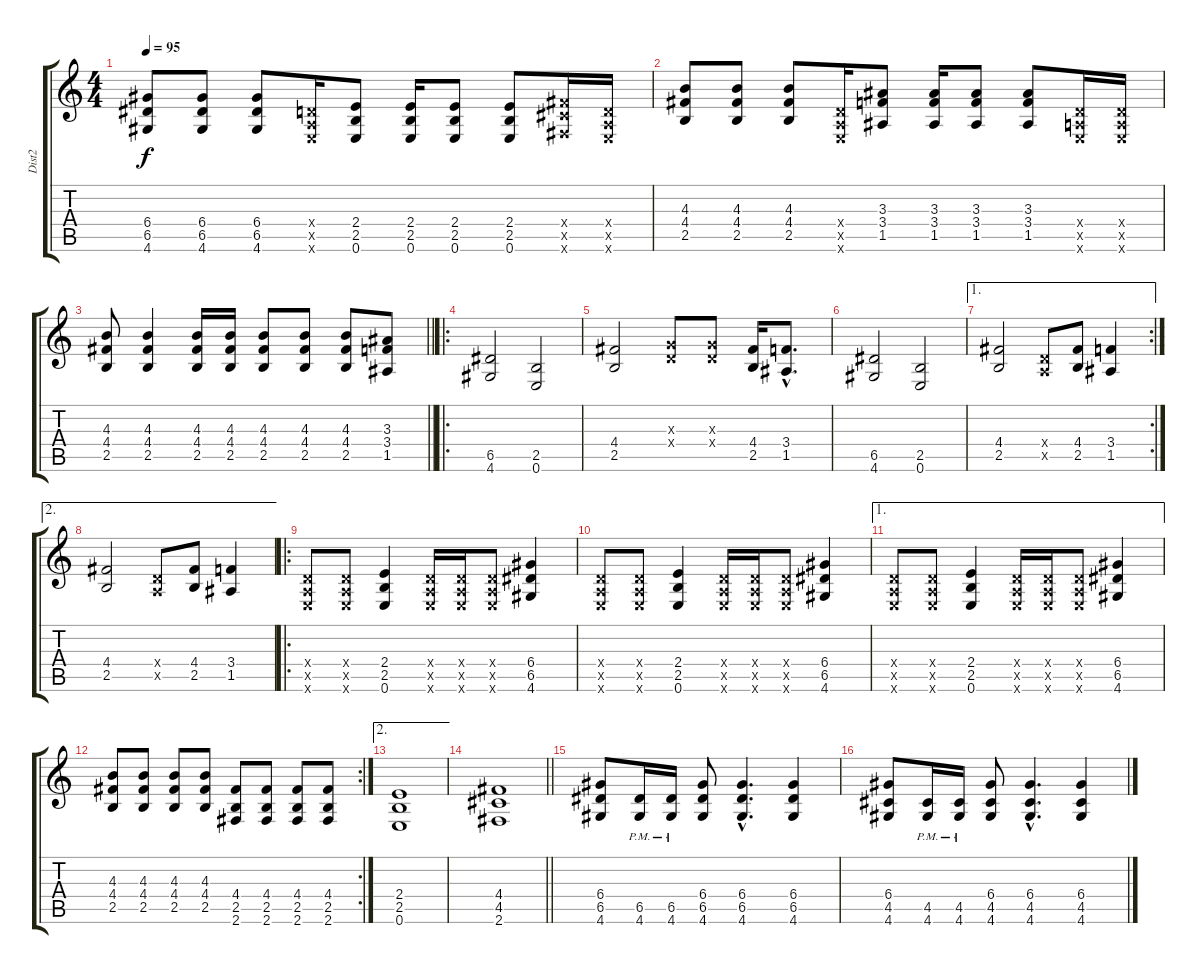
\track ("Dist2" "Dist2") {instrument distortionguitar}
\staff {score tabs}
\tuning (E4 B3 G3 D3 A2 E2) {hide}
\ts (4 4)
\tempo 95
\clef g2
\ks c
(6.4 6.5 4.6).8{dy f} (6.4 6.5 4.6).8 (6.4 6.5 4.6).8 (0.4{x} 0.5{x} 0.6{x}).16 (2.4 2.5 0.6).8 (2.4 2.5 0.6).16 (2.4 2.5 0.6).8 (2.4 2.5 0.6).8 (4.4{x} 4.5{x} 2.6{x}).16 (0.4{x} 0.5{x} 0.6{x}).16 |
(4.3 4.4 2.5).8 (4.3 4.4 2.5).8 (4.3 4.4 2.5).8 (0.4{x} 0.5{x} 0.6{x}).16 (3.3 3.4 1.5).8 (3.3 3.4 1.5).16 (3.3 3.4 1.5).8 (3.3 3.4 1.5).8 (0.4{x} 0.5{x} 0.6{x}).16 (0.4{x} 0.5{x} 0.6{x}).16 |
\barLineRight lightlight
(4.3 4.4 2.5).8 (4.3 4.4 2.5).4 (4.3 4.4 2.5).16 (4.3 4.4 2.5).16 (4.3 4.4 2.5).8 (4.3 4.4 2.5).8 (4.3 4.4 2.5).8 (3.3 3.4 1.5).8 |
\ro
(6.5 4.6).2 (2.5 0.6).2 |
(4.4 2.5).2 (0.3{x} 0.4{x}).8 (0.3{x} 0.4{x}).8 (4.4 2.5).16 (3.4{hac} 1.5{hac}).8{d} |
(6.5 4.6).2 (2.5 0.6).2 |
\ae 1
\rc 2
(4.4 2.5).2 (0.4{x} 0.5{x}).8 (4.4 2.5).8 (3.4 1.5).4 |
\ae 2
(4.4 2.5).2 (0.4{x} 0.5{x}).8 (4.4 2.5).8 (3.4 1.5).4 |
\ro
(0.4{x} 0.5{x} 0.6{x}).8 (0.4{x} 0.5{x} 0.6{x}).8 (2.4 2.5 0.6).4 (0.4{x} 0.5{x} 0.6{x}).16 (0.4{x} 0.5{x} 0.6{x}).16 (0.4{x} 0.5{x} 0.6{x}).8 (6.4 6.5 4.6).4 |
(0.4{x} 0.5{x} 0.6{x}).8 (0.4{x} 0.5{x} 0.6{x}).8 (2.4 2.5 0.6).4 (0.4{x} 0.5{x} 0.6{x}).16 (0.4{x} 0.5{x} 0.6{x}).16 (0.4{x} 0.5{x} 0.6{x}).8 (6.4 6.5 4.6).4 |
\ae 1
(0.4{x} 0.5{x} 0.6{x}).8 (0.4{x} 0.5{x} 0.6{x}).8 (2.4 2.5 0.6).4 (0.4{x} 0.5{x} 0.6{x}).16 (0.4{x} 0.5{x} 0.6{x}).16 (0.4{x} 0.5{x} 0.6{x}).8 (6.4 6.5 4.6).4 |
\rc 2
(4.3 4.4 2.5).8 (4.3 4.4 2.5).8 (4.3 4.4 2.5).8 (4.3 4.4 2.5).8 (4.4 2.5 2.6).8 (4.4 2.5 2.6).8 (4.4 2.5 2.6).8 (4.4 2.5 2.6).8 |
\ae 2
(2.4 2.5 0.6).1 |
\barLineRight lightlight
(4.4 4.5 2.6).1 |
(6.4 6.5 4.6).8 (6.5{pm} 4.6{pm}).16 (6.5{pm} 4.6{pm}).16 (6.4 6.5 4.6).8 (6.4{hac} 6.5{hac} 4.6{hac}).4{d} (6.4 6.5 4.6).4 |
(6.4 4.5 4.6).8 (4.5{pm} 4.6{pm}).16 (4.5{pm} 4.6{pm}).16 (6.4 4.5 4.6).8 (6.4{hac} 4.5{hac} 4.6{hac}).4{d} (6.4 4.5 4.6).4
